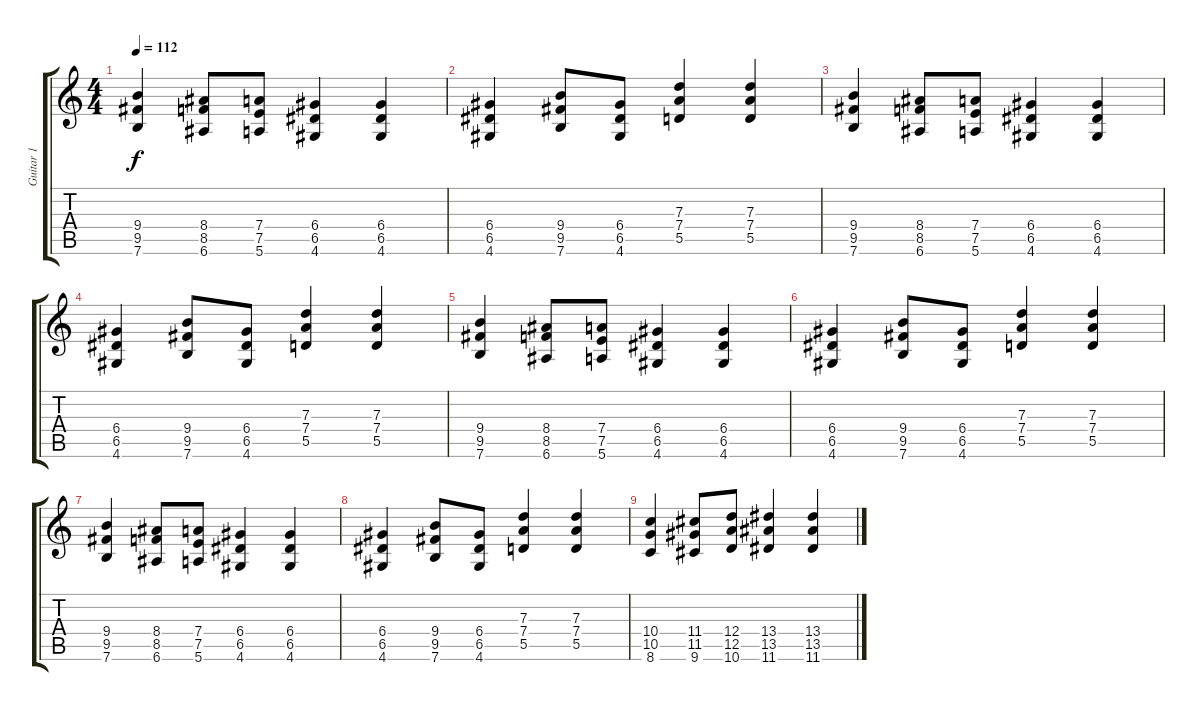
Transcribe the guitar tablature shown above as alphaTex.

\track ("Guitar 1" "Guitar 1") {instrument acousticguitarsteel}
\staff {score tabs}
\tuning (E4 B3 G3 D3 A2 E2) {hide}
\ts (4 4)
\tempo 112
\clef g2
\ks c
(9.4 9.5 7.6).4{dy f} (8.4 8.5 6.6).8 (7.4 7.5 5.6).8 (6.4 6.5 4.6).4 (6.4 6.5 4.6).4 |
(6.4 6.5 4.6).4 (9.4 9.5 7.6).8 (6.4 6.5 4.6).8 (7.3 7.4 5.5).4 (7.3 7.4 5.5).4 |
(9.4 9.5 7.6).4 (8.4 8.5 6.6).8 (7.4 7.5 5.6).8 (6.4 6.5 4.6).4 (6.4 6.5 4.6).4 |
(6.4 6.5 4.6).4 (9.4 9.5 7.6).8 (6.4 6.5 4.6).8 (7.3 7.4 5.5).4 (7.3 7.4 5.5).4 |
(9.4 9.5 7.6).4 (8.4 8.5 6.6).8 (7.4 7.5 5.6).8 (6.4 6.5 4.6).4 (6.4 6.5 4.6).4 |
(6.4 6.5 4.6).4 (9.4 9.5 7.6).8 (6.4 6.5 4.6).8 (7.3 7.4 5.5).4 (7.3 7.4 5.5).4 |
(9.4 9.5 7.6).4 (8.4 8.5 6.6).8 (7.4 7.5 5.6).8 (6.4 6.5 4.6).4 (6.4 6.5 4.6).4 |
(6.4 6.5 4.6).4 (9.4 9.5 7.6).8 (6.4 6.5 4.6).8 (7.3 7.4 5.5).4 (7.3 7.4 5.5).4 |
(10.4 10.5 8.6).4 (11.4 11.5 9.6).8 (12.4 12.5 10.6).8 (13.4 13.5 11.6).4 (13.4 13.5 11.6).4
